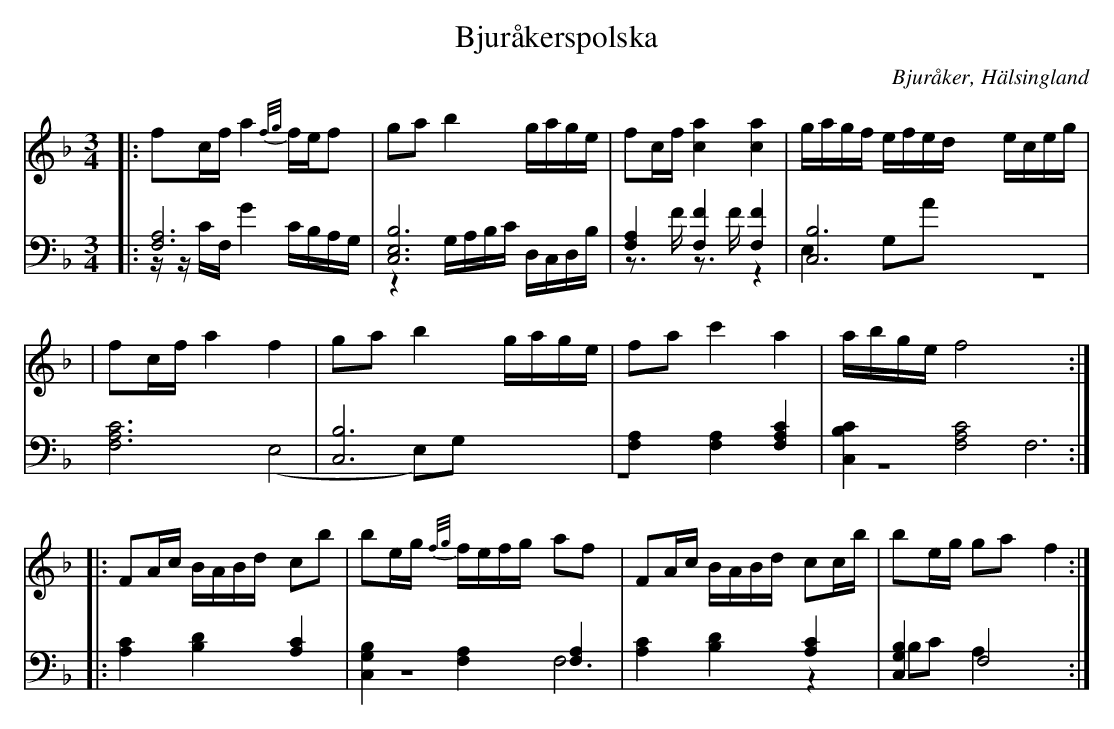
X:1
T: Bjuråkerspolska
O: Bjuråker, Hälsingland
M: 3/4
L: 1/8
K: F
V:1
V:2
V:3 merge
V: 1
|:fc/f/ a2 {f/g/}f/e/f|ga b2 g/a/g/e/|fc/f/ [c2a2] [c2a2]|g/a/g/f/ e/f/e/d/ e/c/e/g/|
|fc/f/ a2 f2|ga b2 g/a/g/e/|fa c'2 a2| a/b/g/e/ f4:|
|:FA/c/ B/A/B/d/ cb|be/g/ {f/g/}f/e/f/g/ af|FA/c/ B/A/B/d/ cc/b/|be/g/ ga f2:|
V:2 clef=bass
|:[F,6A,6]|[C,6E,6B,6]|[F,2A,2] [F,2F2] [F,2F2]|[C,6B,6]|
[F,6A,6C6]|[C,6B,6]|[F,2A,2] [F,2A,2] [F,2A,2C2]|[C,2B,2C2] [F,4A,4C4]:|
 |:[A,2C2] [B,2D2] [A,2C2]|[C,2G,2B,2] [F,2A,2] [F,2A,2]|[A,2C2] [B,2D2] [A,2C2]|[C,2G,2B,2] F,4 :|
V:3 clef=bass
 |:z/z/C/F,/ G2 C/B,/A,/G,/|z2 G,/A,/B,/C/ D,/C,/D,/B,/|z>F z>F z2|E,2 G,A|
 |z6|(E,4 E,)G,|z6|z6:|
|:F,6|z6|F,6|z2 B,C A,2:|
